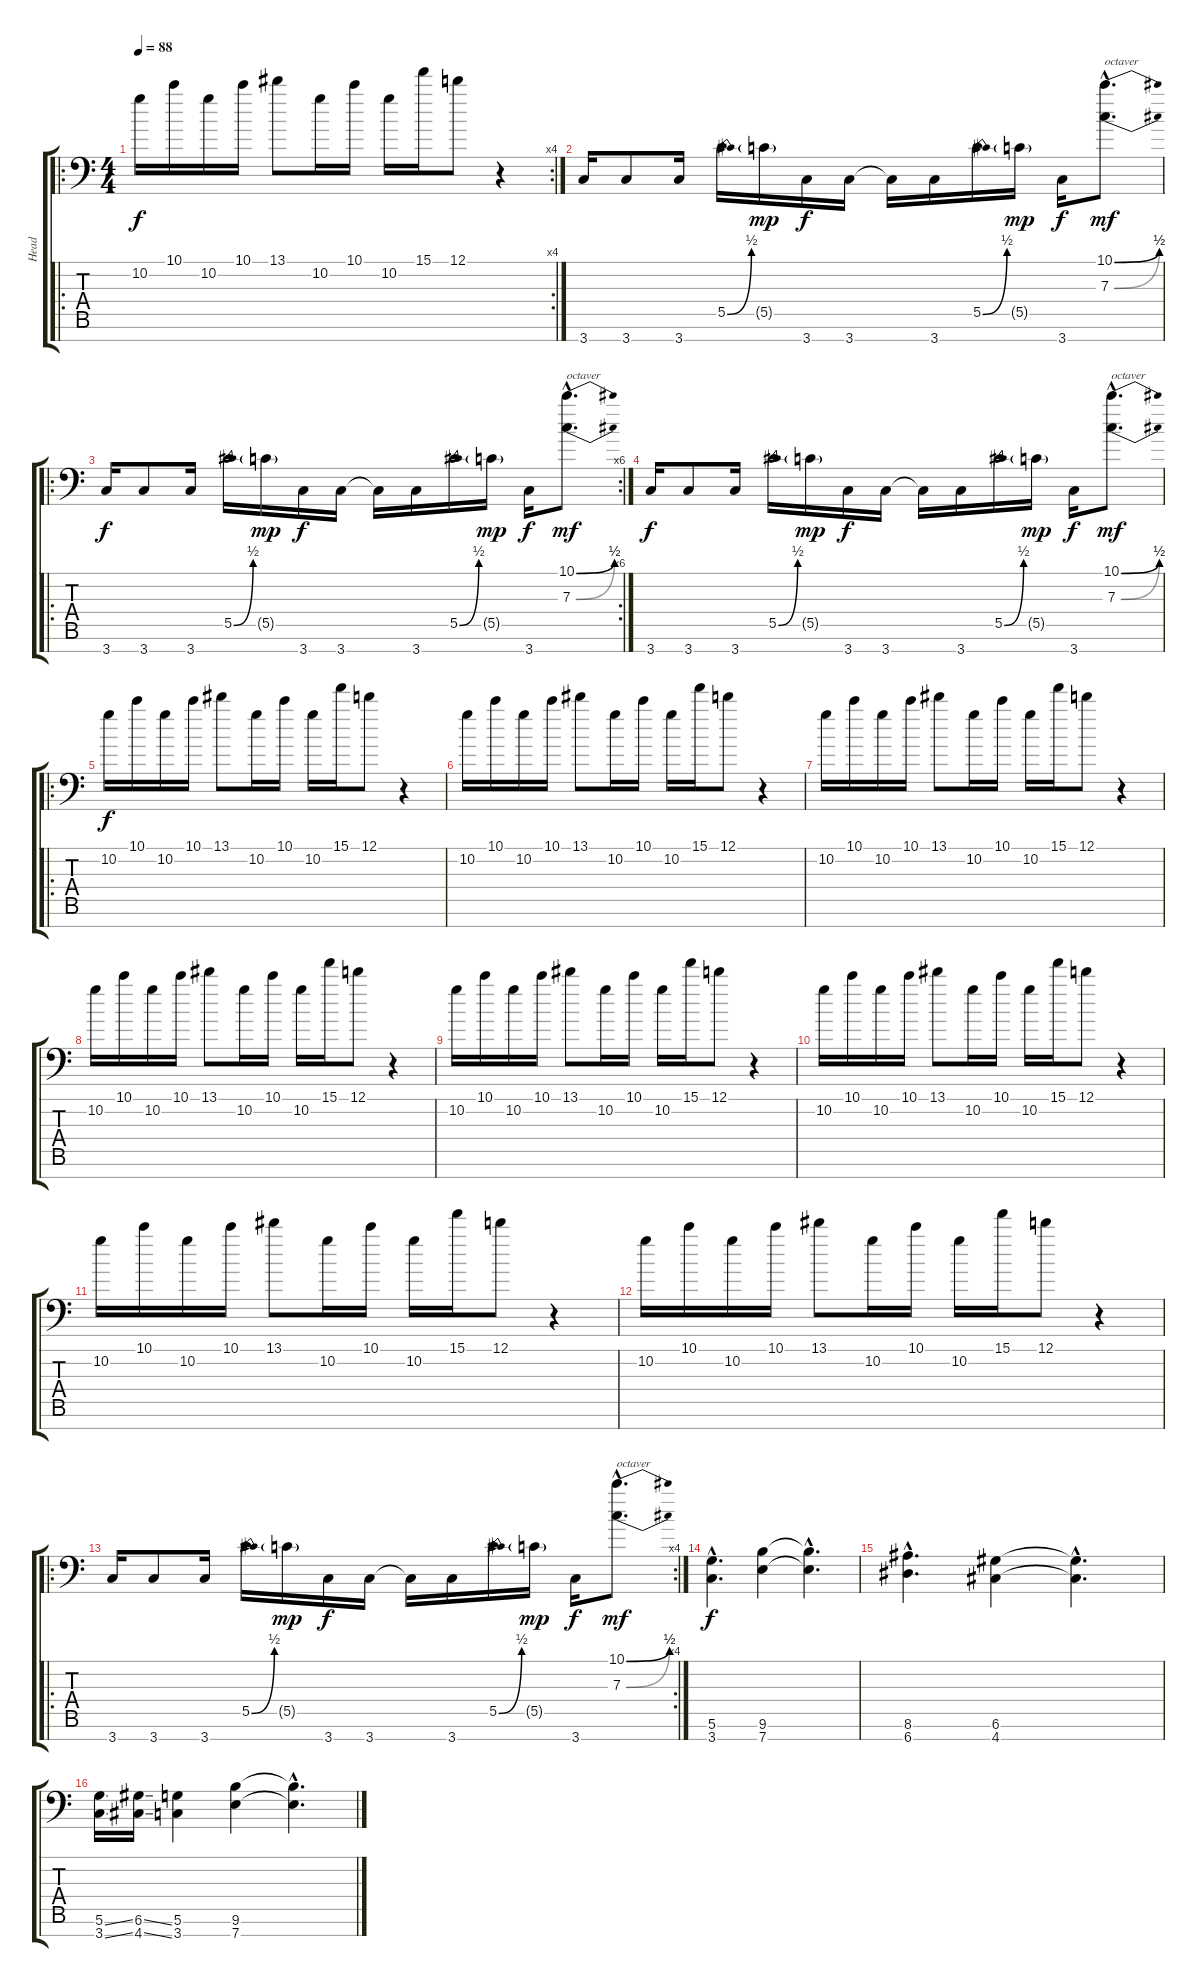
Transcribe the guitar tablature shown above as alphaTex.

\track ("Head" "Head") {instrument distortionguitar}
\staff {score tabs}
\tuning (D4 A3 F3 C3 G2 D2 A1) {hide}
\ro
\rc 4
\ts (4 4)
\tempo 88
\clef f4
\ks c
10.2.16{dy f volume 10 instrument sitar} 10.1.16 10.2.16 10.1.16 13.1.8 10.2.16 10.1.16 10.2.16 15.1.16 12.1.8 r.4 |
3.7.16{volume 16 instrument distortionguitar} 3.7.8 3.7.16 5.5{be (bend 0 0 60 2)}.16 5.5{g}.16{dy mp} 3.7.16{dy f} 3.7.16 3.7{t}.16 3.7.16 5.5{be (bend 0 0 60 2)}.16 5.5{g}.16{dy mp} 3.7.16{dy f} (10.1{be (bend 0 0 60 2) hac} 7.3{be (bend 0 0 60 2) hac}).8{d txt "octaver" dy mf} |
\ro
\rc 6
3.7.16{dy f volume 16} 3.7.8 3.7.16 5.5{be (bend 0 0 60 2)}.16 5.5{g}.16{dy mp} 3.7.16{dy f} 3.7.16 3.7{t}.16 3.7.16 5.5{be (bend 0 0 60 2)}.16 5.5{g}.16{dy mp} 3.7.16{dy f} (10.1{be (bend 0 0 60 2) hac} 7.3{be (bend 0 0 60 2) hac}).8{d txt "octaver" dy mf} |
3.7.16{dy f volume 16} 3.7.8 3.7.16 5.5{be (bend 0 0 60 2)}.16 5.5{g}.16{dy mp} 3.7.16{dy f} 3.7.16 3.7{t}.16 3.7.16 5.5{be (bend 0 0 60 2)}.16 5.5{g}.16{dy mp} 3.7.16{dy f} (10.1{be (bend 0 0 60 2) hac} 7.3{be (bend 0 0 60 2) hac}).8{d txt "octaver" dy mf} |
\ro
10.2.16{dy f volume 10 instrument sitar} 10.1.16 10.2.16 10.1.16 13.1.8 10.2.16 10.1.16 10.2.16 15.1.16 12.1.8 r.4 |
10.2.16{volume 10 instrument sitar} 10.1.16 10.2.16 10.1.16 13.1.8 10.2.16 10.1.16 10.2.16 15.1.16 12.1.8 r.4 |
10.2.16{volume 10 instrument sitar} 10.1.16 10.2.16 10.1.16 13.1.8 10.2.16 10.1.16 10.2.16 15.1.16 12.1.8 r.4 |
10.2.16{volume 10 instrument sitar} 10.1.16 10.2.16 10.1.16 13.1.8 10.2.16 10.1.16 10.2.16 15.1.16 12.1.8 r.4 |
10.2.16{volume 10 instrument sitar} 10.1.16 10.2.16 10.1.16 13.1.8 10.2.16 10.1.16 10.2.16 15.1.16 12.1.8 r.4 |
10.2.16{volume 10 instrument sitar} 10.1.16 10.2.16 10.1.16 13.1.8 10.2.16 10.1.16 10.2.16 15.1.16 12.1.8 r.4 |
10.2.16{volume 10 instrument sitar} 10.1.16 10.2.16 10.1.16 13.1.8 10.2.16 10.1.16 10.2.16 15.1.16 12.1.8 r.4 |
10.2.16{volume 10 instrument sitar} 10.1.16 10.2.16 10.1.16 13.1.8 10.2.16 10.1.16 10.2.16 15.1.16 12.1.8 r.4 |
\ro
\rc 4
3.7.16{volume 16 instrument distortionguitar} 3.7.8 3.7.16 5.5{be (bend 0 0 60 2)}.16 5.5{g}.16{dy mp} 3.7.16{dy f} 3.7.16 3.7{t}.16 3.7.16 5.5{be (bend 0 0 60 2)}.16 5.5{g}.16{dy mp} 3.7.16{dy f} (10.1{be (bend 0 0 60 2) hac} 7.3{be (bend 0 0 60 2) hac}).8{d txt "octaver" dy mf} |
(5.6{hac} 3.7{hac}).4{d dy f volume 14 balance 8} (9.6 7.7).4 (9.6{hac t} 7.7{hac t}).4{d} |
(8.6{hac} 6.7{hac}).4{d} (6.6 4.7).4 (6.6{hac t} 4.7{hac t}).4{d} |
(5.6{ss} 3.7{ss}).16 (6.6{ss} 4.7{ss}).16 (5.6 3.7).4 (9.6 7.7).4 (9.6{hac t} 7.7{hac t}).4{d}
